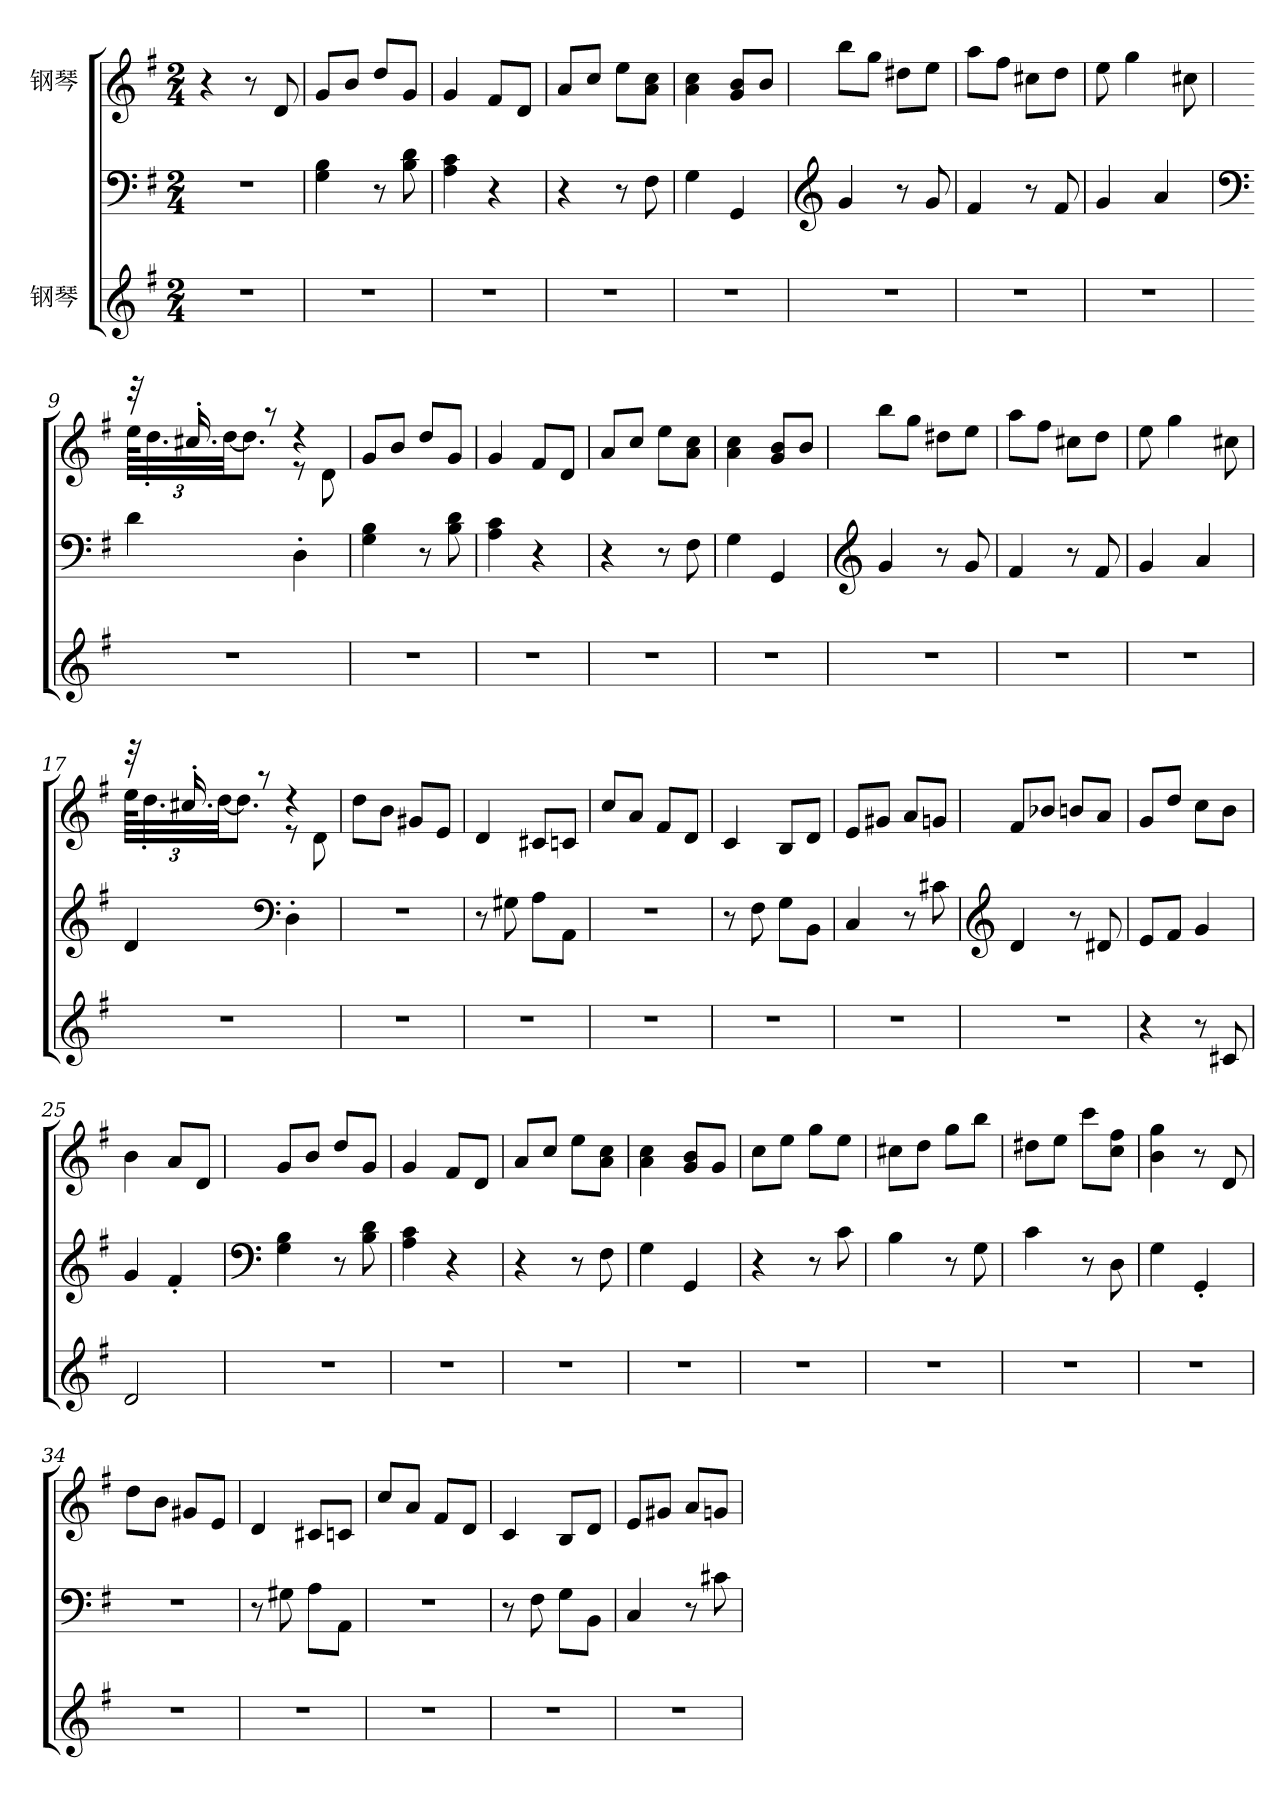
**kern	**kern	**kern
*part2	*part2	*part1
*staff3	*staff2	*staff1
*I"钢琴	*	*I"钢琴
*clefG2	*clefF4	*clefG2
*k[f#]	*k[f#]	*k[f#]
*M2/4	*M2/4	*M2/4
*MM160	*MM160	*MM160
=1	=1	=1
2r	2r	4r
.	.	8r
.	.	8d/
=2	=2	=2
2r	4G\ 4B\	8g/L
.	.	8b/J
.	8r	8dd/L
.	8B\ 8d\	8g/J
=3	=3	=3
2r	4A\ 4c\	4g/
.	4r	8f#/L
.	.	8d/J
=4	=4	=4
2r	4r	8a/L
.	.	8cc/J
.	8r	8ee\L
.	8F#\	8a\ 8cc\J
=5	=5	=5
2r	4G\	4a\ 4cc\
.	4GG/	8g/ 8b/L
.	.	8b/J
=6	=6	=6
*	*clefG2	*
2r	4g/	8bb\L
.	.	8gg\J
.	8r	8dd#X\L
.	8g/	8ee\J
=7	=7	=7
2r	4f#/	8aa\L
.	.	8ff#\J
.	8r	8cc#X\L
.	8f#/	8dd\J
!!LO:LB:g=z
=8	=8	=8
2r	4g/	8ee\
.	.	4gg\
.	4a/	.
.	.	8cc#X\
=9	=9	=9
*	*clefF4	*
*	*	*^
*	*	*	*Xbrackettup
2r	4d\	32r	96ee\KLLL
.	.	.	48.dd'\
.	.	16.cc#X'/	.
.	.	.	[48dd\JJ
.	.	.	8.dd\J]
.	.	8r	.
.	4D'\	4r	8r
.	.	.	8d\
*	*	*v	*v
=10	=10	=10
2r	4G\ 4B\	8g/L
.	.	8b/J
.	8r	8dd/L
.	8B\ 8d\	8g/J
=11	=11	=11
2r	4A\ 4c\	4g/
.	4r	8f#/L
.	.	8d/J
=12	=12	=12
2r	4r	8a/L
.	.	8cc/J
.	8r	8ee\L
.	8F#\	8a\ 8cc\J
=13	=13	=13
2r	4G\	4a\ 4cc\
.	4GG/	8g/ 8b/L
.	.	8b/J
!!LO:LB:g=z
=14	=14	=14
*	*clefG2	*
2r	4g/	8bb\L
.	.	8gg\J
.	8r	8dd#X\L
.	8g/	8ee\J
=15	=15	=15
2r	4f#/	8aa\L
.	.	8ff#\J
.	8r	8cc#X\L
.	8f#/	8dd\J
=16	=16	=16
2r	4g/	8ee\
.	.	4gg\
.	4a/	.
.	.	8cc#X\
=17	=17	=17
*	*	*^
2r	4d/	32r	96ee\KLLL
.	.	.	48.dd'\
.	.	16.cc#X'/	.
.	.	.	[48dd\JJ
.	.	.	8.dd\J]
.	.	8r	.
*	*clefF4	*	*
.	4D'\	4r	8r
.	.	.	8d\
*	*	*v	*v
=18	=18	=18
2r	2r	8dd\L
.	.	8b\J
.	.	8g#X/L
.	.	8e/J
=19	=19	=19
2r	8r	4d/
.	8G#X\	.
.	8A\L	8c#X/L
.	8AA\J	8cn/J
!!LO:LB:g=z
=20	=20	=20
2r	2r	8cc/L
.	.	8a/J
.	.	8f#/L
.	.	8d/J
=21	=21	=21
2r	8r	4c/
.	8F#\	.
.	8G\L	8B/L
.	8BB\J	8d/J
=22	=22	=22
2r	4C/	8e/L
.	.	8g#X/J
.	8r	8a/L
.	8c#X\	8gn/J
=23	=23	=23
*	*clefG2	*
2r	4d/	8f#/L
.	.	8b-X/J
.	8r	8bn/L
.	8d#X/	8a/J
=24	=24	=24
4r	8e/L	8g/L
.	8f#/J	8dd/J
8r	4g/	8cc\L
8c#X/	.	8b\J
=25	=25	=25
2d/	4g/	4b\
.	4f#'/	8a/L
.	.	8d/J
=26	=26	=26
*	*clefF4	*
2r	4G\ 4B\	8g/L
.	.	8b/J
.	8r	8dd/L
.	8B\ 8d\	8g/J
!!LO:PB:g=z
=27	=27	=27
2r	4A\ 4c\	4g/
.	4r	8f#/L
.	.	8d/J
=28	=28	=28
2r	4r	8a/L
.	.	8cc/J
.	8r	8ee\L
.	8F#\	8a\ 8cc\J
=29	=29	=29
2r	4G\	4a\ 4cc\
.	4GG/	8g/ 8b/L
.	.	8g/J
=30	=30	=30
2r	4r	8cc\L
.	.	8ee\J
.	8r	8gg\L
.	8c\	8ee\J
=31	=31	=31
2r	4B\	8cc#X\L
.	.	8dd\J
.	8r	8gg\L
.	8G\	8bb\J
=32	=32	=32
2r	4c\	8dd#X\L
.	.	8ee\J
.	8r	8ccc\L
.	8D\	8cc\ 8ff#\J
=33	=33	=33
2r	4G\	4b\ 4gg\
.	4GG'/	8r
.	.	8d/
=34	=34	=34
2r	2r	8dd\L
.	.	8b\J
.	.	8g#X/L
.	.	8e/J
!!LO:LB:g=z
=35	=35	=35
2r	8r	4d/
.	8G#X\	.
.	8A\L	8c#X/L
.	8AA\J	8cn/J
=36	=36	=36
2r	2r	8cc/L
.	.	8a/J
.	.	8f#/L
.	.	8d/J
=37	=37	=37
2r	8r	4c/
.	8F#\	.
.	8G\L	8B/L
.	8BB\J	8d/J
=38	=38	=38
2r	4C/	8e/L
.	.	8g#X/J
.	8r	8a/L
.	8c#X\	8gn/J
=	=	=
*-	*-	*-
